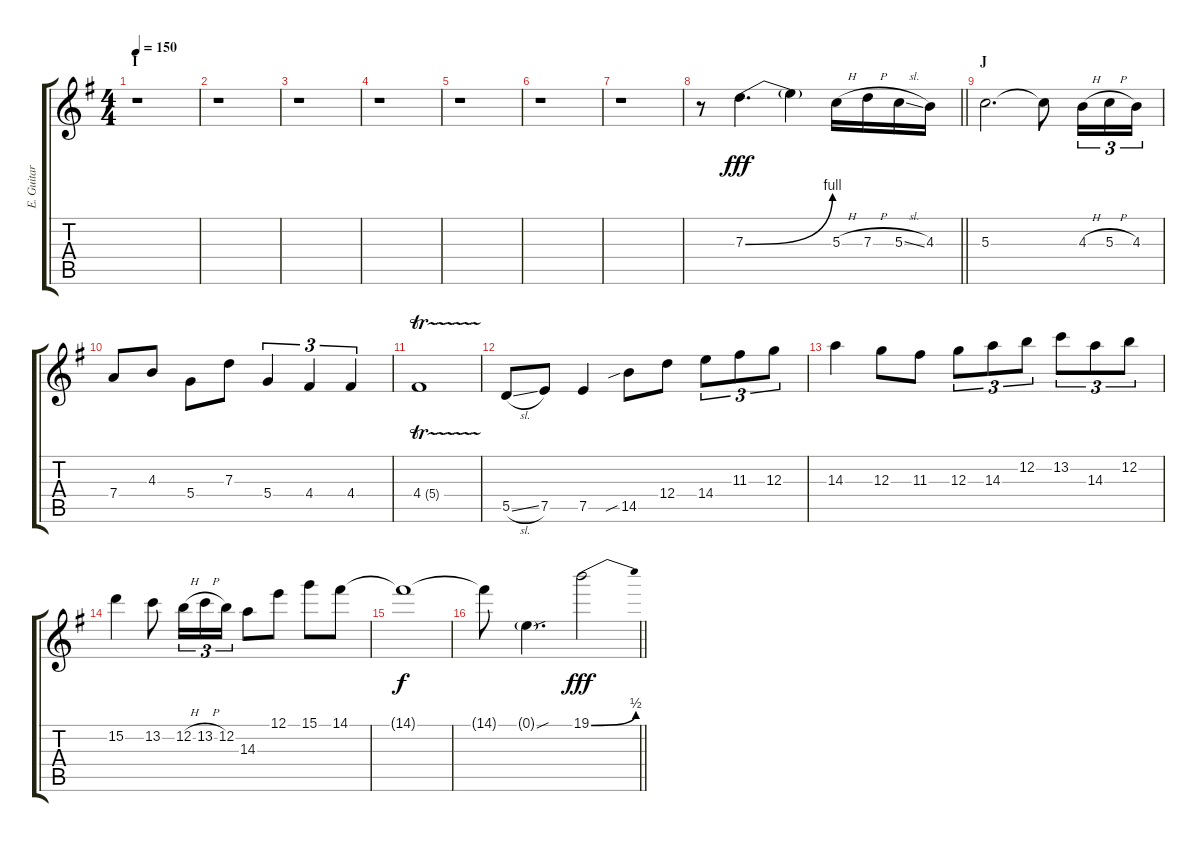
\track ("E. Guitar IV" "E. Guitar ") {instrument overdrivenguitar}
\staff {score tabs}
\tuning (E4 B3 G3 D3 A2 E2) {hide}
\ts (4 4)
\section ("" "I")
\tempo 150
\clef g2
\ks g
r.1{dy fff} |
r.1 |
r.1 |
r.1 |
r.1 |
r.1 |
r.1 |
\barLineRight lightlight
r.8 7.3{be (bend 0 0 60 4)}.4{d} 7.3{t}.4 5.3{h}.16 7.3{h}.16 5.3{sl}.16 4.3.16 |
\section ("" "J")
5.3.2{d} 5.3{t}.8 4.3{h}.16{tu (3 2)} 5.3{h}.16{tu (3 2)} 4.3.16{tu (3 2)} |
7.4.8 4.3.8 5.4.8 7.3.8 5.4.4{tu (3 2)} 4.4.4{tu (3 2)} 4.4.4{tu (3 2)} |
4.4{tr (5 16)}.1 |
5.5{sl}.8 7.5.8 7.5.4 14.5{sib}.8 12.4.8 14.4.8{tu (3 2)} 11.3.8{tu (3 2)} 12.3.8{tu (3 2)} |
14.3.4 12.3.8 11.3.8 12.3.8{tu (3 2)} 14.3.8{tu (3 2)} 12.2.8{tu (3 2)} 13.2.8{tu (3 2)} 14.3.8{tu (3 2)} 12.2.8{tu (3 2)} |
15.2.4 13.2.8 12.2{h}.16{tu (3 2)} 13.2{h}.16{tu (3 2)} 12.2.16{tu (3 2)} 14.3.8 12.1.8 15.1.8 14.1.8 |
14.1{t}.1{dy f} |
\barLineRight lightlight
14.1{t}.8 0.1{sou g}.4{d} 19.1{be (bend 0 0 60 2)}.2{dy fff}
